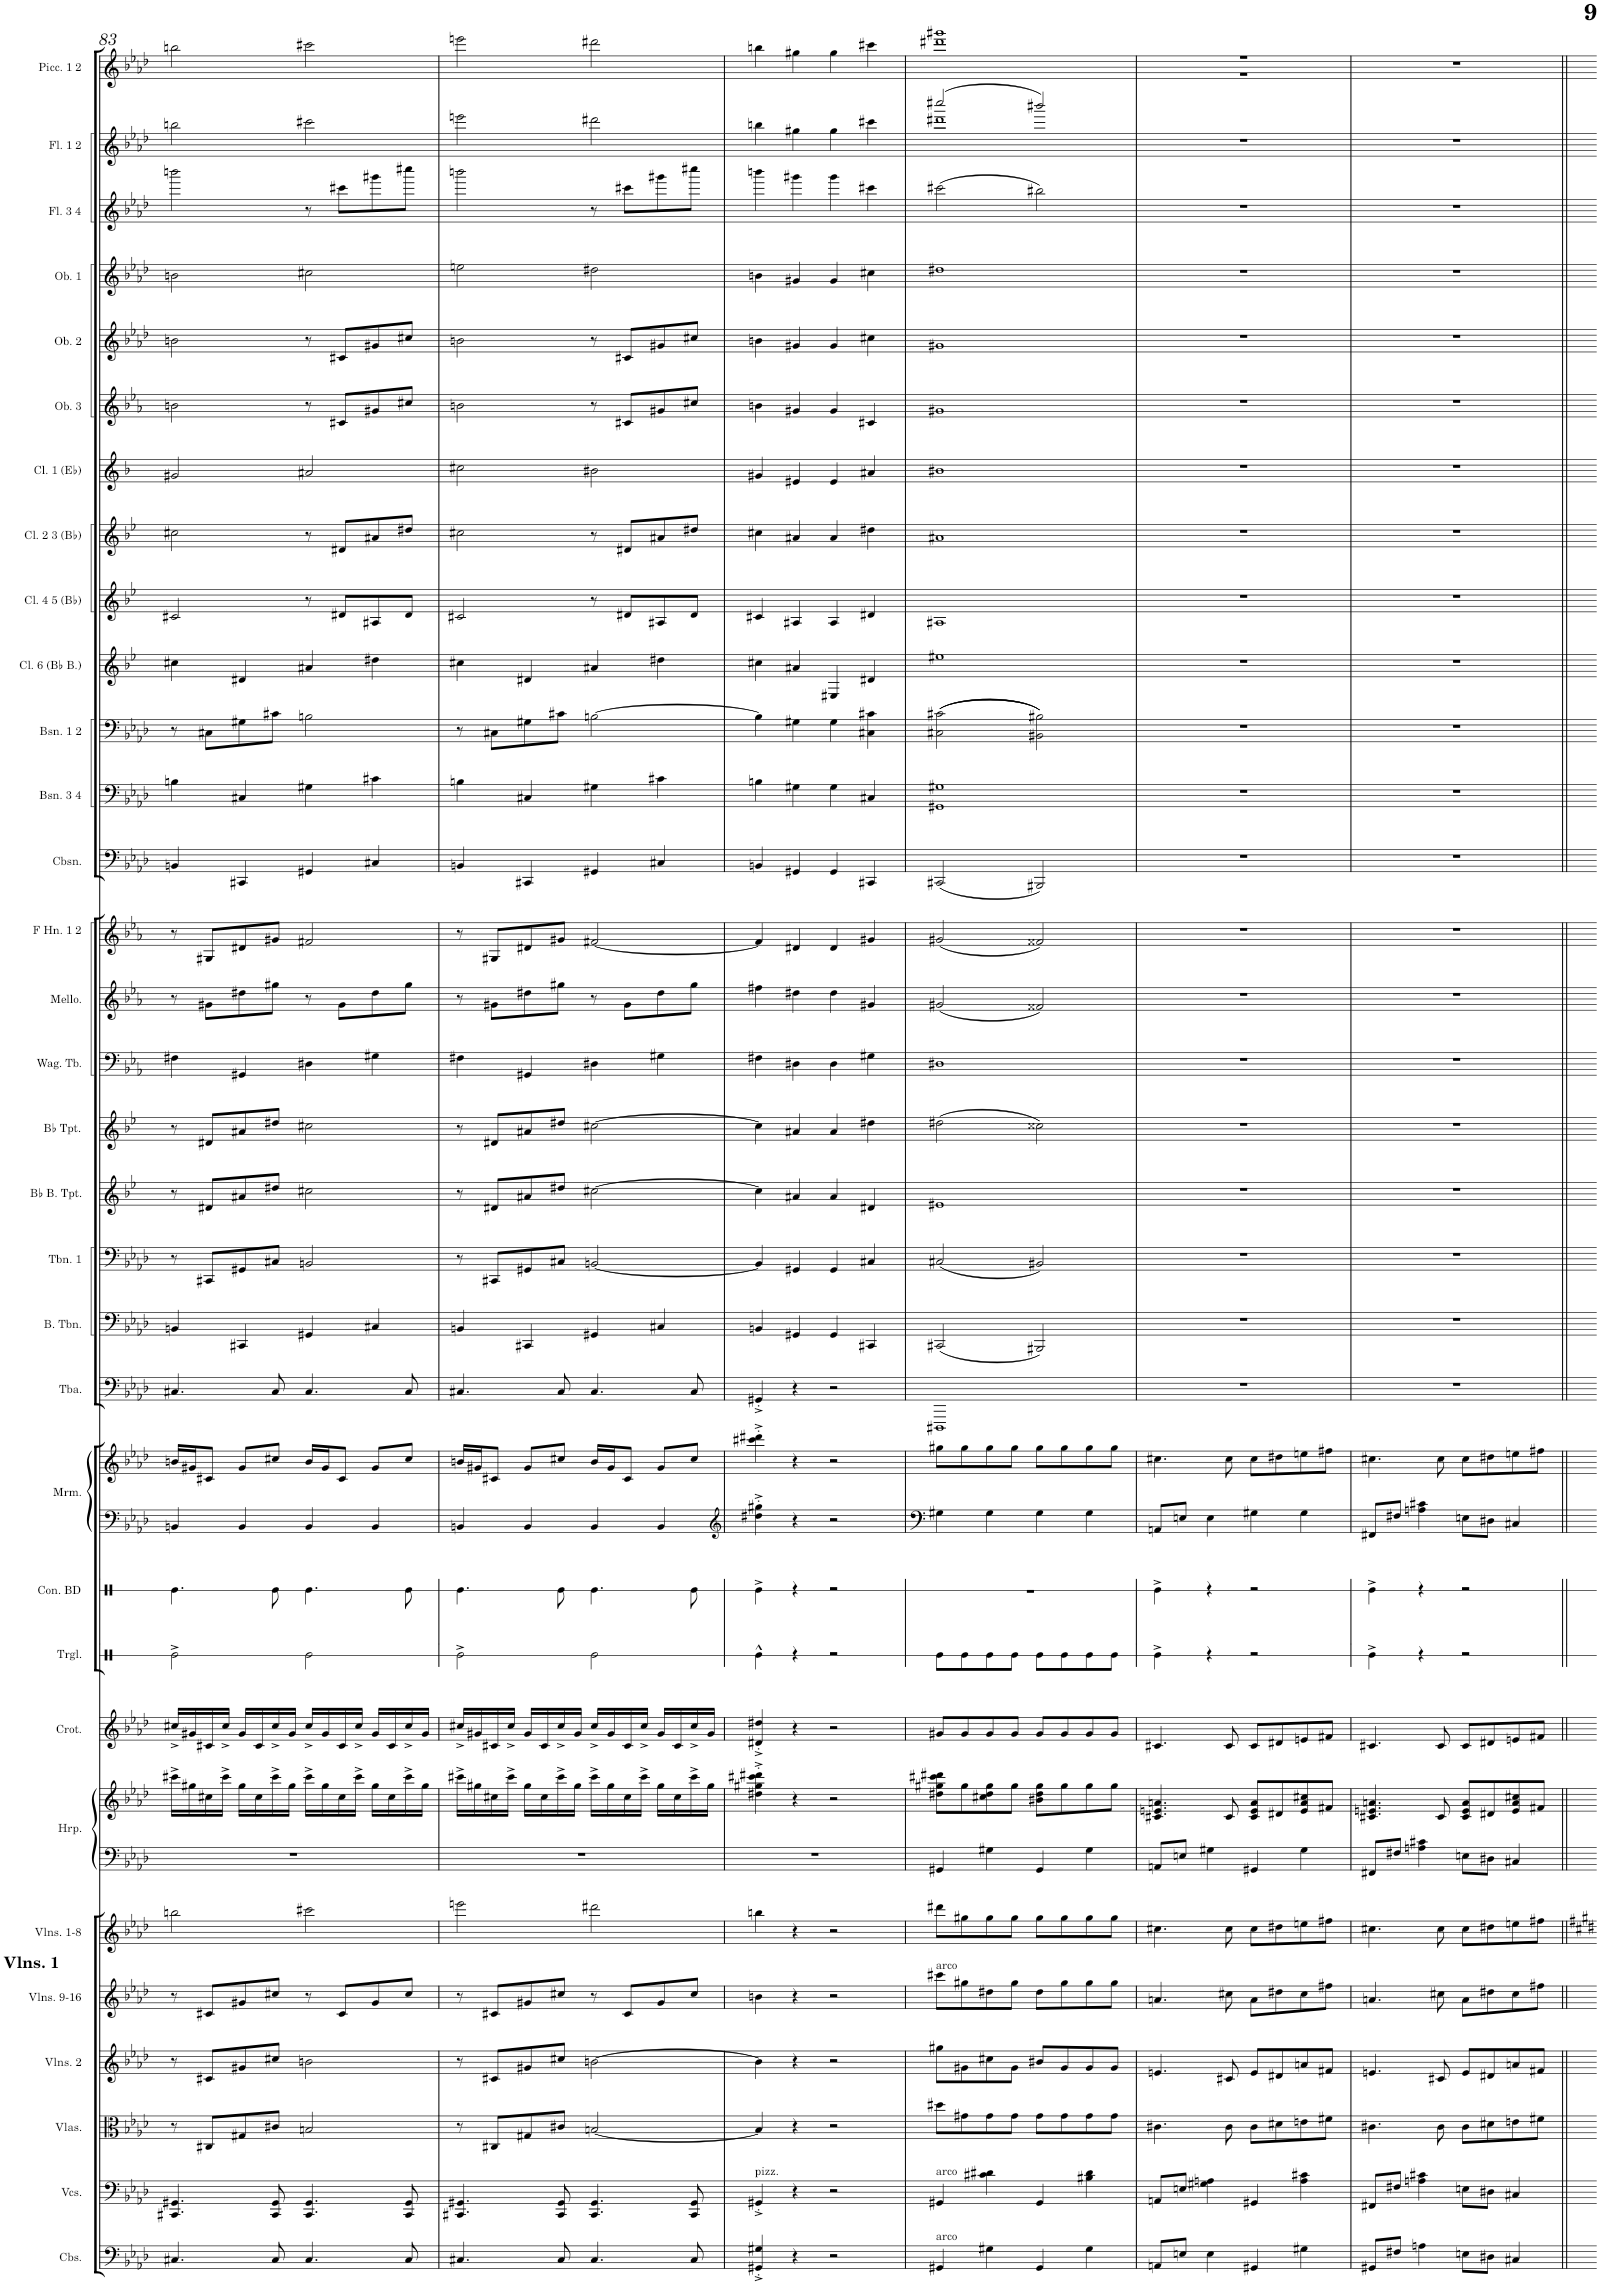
**kern	**kern	**kern	**kern	**kern	**kern	**kern	**kern	**kern	**kern	**kern	**kern	**kern	**kern	**kern	**kern	**kern	**kern	**kern	**kern	**kern	**kern	**kern	**kern	**kern	**kern	**kern	**kern	**kern	**kern	**kern	**kern	**kern	**kern
*part32	*part31	*part30	*part29	*part28	*part27	*part26	*part26	*part25	*part24	*part23	*part22	*part22	*part21	*part20	*part19	*part18	*part17	*part16	*part15	*part14	*part13	*part12	*part11	*part10	*part9	*part8	*part7	*part6	*part5	*part4	*part3	*part2	*part1
*staff34	*staff33	*staff32	*staff31	*staff30	*staff29	*staff28	*staff27	*staff26	*staff25	*staff24	*staff23	*staff22	*staff21	*staff20	*staff19	*staff18	*staff17	*staff16	*staff15	*staff14	*staff13	*staff12	*staff11	*staff10	*staff9	*staff8	*staff7	*staff6	*staff5	*staff4	*staff3	*staff2	*staff1
*I"Contrabasses	*I"Violoncellos	*I"Violas	*I"Violins 2	*I"Violins 1	*I"Violins 1-8	*I"Harp	*	*I"Crotales	*I"Triangle	*I"Concert Bass Drum	*I"Marimba	*	*I"Tuba	*I"Trombone 2	*I"Trombone 1	*I"Bb Bass Trumpet	*I"Bb Trumpet	*I"F Horn 5 &amp; 6	*I"F Horn 3 &amp; 4	*I"F Horn 1 &amp; 2	*I"Contrabassoon	*I"Bassoon 3 &amp; 4	*I"Bassoon 1 &amp; 2	*I"Clarinet 6 (Bb Bass)	*I"Clarinet 4 &amp; 5 (Bb)	*I"Clarinet 2 &amp; 3 (Bb)	*I"Clarinet 1 (Eb)	*I"Oboe 3 (E. Hn.)	*I"Oboe 2	*I"Oboe 1	*I"Flute 3 &amp; 4	*I"Flute 1 &amp; 2	*I"Piccolo 1 &amp; 2
*I'Cbs.	*I'Vcs.	*I'Vlas.	*I'Vlns. 2	*I'Vlns. 1	*I'Vlns. 1-8	*I'Hrp.	*	*I'Crot.	*I'Trgl.	*I'Con. BD	*I'Mrm.	*	*I'Tba.	*I'Tbn. 2	*I'Tbn. 1	*I'Bb B. Tpt.	*I'Bb Tpt.	*I'F Hn. 5 6	*I'F Hn. 3 4	*I'F Hn. 1 2	*I'Cbsn.	*I'Bsn. 3 4	*I'Bsn. 1 2	*I'Cl. 6 (Bb B.)	*I'Cl. 4 5 (Bb)	*I'Cl. 2 3 (Bb)	*I'Cl. 1 (Eb)	*I'Ob. 3	*I'Ob. 2	*I'Ob. 1	*I'Fl. 3 4	*I'Fl. 1 2	*I'Picc. 1 2
!!LO:PB:g=z
*clefF4	*clefF4	*clefC3	*clefG2	*clefG2	*clefG2	*clefF4	*clefG2	*clefG2	*clefX	*clefX	*clefG2	*clefG2	*clefF4	*clefF4	*clefF4	*clefG2	*clefG2	*clefF4	*clefF4	*clefF4	*clefF4	*clefF4	*clefF4	*clefG2	*clefG2	*clefG2	*clefG2	*clefG2	*clefG2	*clefG2	*clefG2	*clefG2	*clefG2
*Trd7c12	*	*	*	*	*	*	*	*Trd-14c-24	*	*	*	*	*	*	*	*Trd8c14	*Trd1c2	*Trd4c7	*Trd4c7	*Trd4c7	*Trd7c12	*	*	*Trd8c14	*Trd1c2	*Trd1c2	*Trd-2c-3	*Trd4c7	*	*	*	*	*Trd-7c-12
*k[b-e-a-d-]	*k[b-e-a-d-]	*k[b-e-a-d-]	*k[b-e-a-d-]	*k[b-e-a-d-]	*k[b-e-a-d-]	*k[b-e-a-d-]	*k[b-e-a-d-]	*k[b-e-a-d-]	*k[]	*k[]	*k[b-e-a-d-]	*k[b-e-a-d-]	*k[b-e-a-d-]	*k[b-e-a-d-]	*k[b-e-a-d-]	*k[b-e-]	*k[b-e-]	*k[b-e-a-]	*k[b-e-a-]	*k[b-e-a-]	*k[b-e-a-d-]	*k[b-e-a-d-]	*k[b-e-a-d-]	*k[b-e-]	*k[b-e-]	*k[b-e-]	*k[b-]	*k[b-e-a-]	*k[b-e-a-d-]	*k[b-e-a-d-]	*k[b-e-a-d-]	*k[b-e-a-d-]	*k[b-e-a-d-]
*M4/4	*M4/4	*M4/4	*M4/4	*M4/4	*M4/4	*M4/4	*M4/4	*M4/4	*M4/4	*M4/4	*M4/4	*M4/4	*M4/4	*M4/4	*M4/4	*M4/4	*M4/4	*M4/4	*M4/4	*M4/4	*M4/4	*M4/4	*M4/4	*M4/4	*M4/4	*M4/4	*M4/4	*M4/4	*M4/4	*M4/4	*M4/4	*M4/4	*M4/4
=83	=83	=83	=83	=83	=83	=83	=83	=83	=83	=83	=83	=83	=83	=83	=83	=83	=83	=83	=83	=83	=83	=83	=83	=83	=83	=83	=83	=83	=83	=83	=83	=83	=83
!	!	!	!	!	!LO:TX:b:B:t=Vlns. 1	!	!	!	!	!	!	!	!	!	!	!	!	!	!	!	!	!	!	!	!	!	!	!	!	!	!	!	!
4.C#X/	4.CC#X/ 4.GG#X/	8r	8r	8r	2bbn\	1r	16ccc#X^\LL	16cc#X^/LL	2Re^\	4.Re\	4BBn/	16bn/LL	4.C#X/	4BBn/	8r	8r	8r	4F#X\	8r	8r	4BBn/	4Bn\	8r	4cc#X\	2c#X/	2cc#X\	2g#X/	2bn\	2bn\	2bn\	2bbbn\	2bbn\	2bbn\
.	.	.	.	.	.	.	16gg#X\	16g#X/	.	.	.	16g#X/J	.	.	.	.	.	.	.	.	.	.	.	.	.	.	.	.	.	.	.	.	.
.	.	8C#X/L	8c#X/L	8c#X/L	.	.	16cc#X\	16c#X/	.	.	.	8c#X/J	.	.	8CC#X/L	8d#X/L	8d#X/L	.	8g#X\L	8G#X/L	.	.	8C#X\L	.	.	.	.	.	.	.	.	.	.
.	.	.	.	.	.	.	16ccc#^\JJ	16cc#^/JJ	.	.	.	.	.	.	.	.	.	.	.	.	.	.	.	.	.	.	.	.	.	.	.	.	.
.	.	8G#X/	8g#X/	8g#X/	.	.	16gg#\LL	16g#/LL	.	.	4BB/	8g#/L	.	4CC#X/	8GG#X/	8a#X/	8a#X/	4GG#X/	8dd#X\	8d#X/	4CC#X/	4C#X/	8G#X\	4d#X/	.	.	.	.	.	.	.	.	.
.	.	.	.	.	.	.	16cc#\	16c#/	.	.	.	.	.	.	.	.	.	.	.	.	.	.	.	.	.	.	.	.	.	.	.	.	.
8C#/	8CC#/ 8GG#/	8c#X/J	8cc#X/J	8cc#X/J	.	.	16ccc#^\	16cc#^/	.	8Re\	.	8cc#X/J	8C#/	.	8C#X/J	8dd#X/J	8dd#X/J	.	8gg#X\J	8g#X/J	.	.	8c#X\J	.	.	.	.	.	.	.	.	.	.
.	.	.	.	.	.	.	16gg#\JJ	16g#/JJ	.	.	.	.	.	.	.	.	.	.	.	.	.	.	.	.	.	.	.	.	.	.	.	.	.
4.C#/	4.CC#/ 4.GG#/	2Bn/	2bn\	8r	2ccc#X\	.	16ccc#^\LL	16cc#^/LL	2Re\	4.Re\	4BB/	16b/LL	4.C#/	4GG#X/	2BBn/	2cc#X\	2cc#X\	4D#X\	8r	2f#X/	4GG#X/	4G#X\	2Bn\	4a#X/	8r	8r	2a#X/	8r	8r	2cc#X\	8r	2ccc#X\	2ccc#X\
.	.	.	.	.	.	.	16gg#\	16g#/	.	.	.	16g#/J	.	.	.	.	.	.	.	.	.	.	.	.	.	.	.	.	.	.	.	.	.
.	.	.	.	8c#/L	.	.	16cc#\	16c#/	.	.	.	8c#/J	.	.	.	.	.	.	8g#\L	.	.	.	.	.	8d#X/L	8d#X/L	.	8c#X/L	8c#X/L	.	8ccc#X\L	.	.
.	.	.	.	.	.	.	16ccc#^\JJ	16cc#^/JJ	.	.	.	.	.	.	.	.	.	.	.	.	.	.	.	.	.	.	.	.	.	.	.	.	.
.	.	.	.	8g#/	.	.	16gg#\LL	16g#/LL	.	.	4BB/	8g#/L	.	4C#X/	.	.	.	4G#X\	8dd#\	.	4C#X/	4c#X\	.	4dd#X\	8A#X/	8a#X/	.	8g#X/	8g#X/	.	8ggg#X\	.	.
.	.	.	.	.	.	.	16cc#\	16c#/	.	.	.	.	.	.	.	.	.	.	.	.	.	.	.	.	.	.	.	.	.	.	.	.	.
8C#/	8CC#/ 8GG#/	.	.	8cc#/J	.	.	16ccc#^\	16cc#^/	.	8Re\	.	8cc#/J	8C#/	.	.	.	.	.	8gg#\J	.	.	.	.	.	8d#/J	8dd#X/J	.	8cc#X/J	8cc#X/J	.	8cccc#X\J	.	.
.	.	.	.	.	.	.	16gg#\JJ	16g#/JJ	.	.	.	.	.	.	.	.	.	.	.	.	.	.	.	.	.	.	.	.	.	.	.	.	.
=84	=84	=84	=84	=84	=84	=84	=84	=84	=84	=84	=84	=84	=84	=84	=84	=84	=84	=84	=84	=84	=84	=84	=84	=84	=84	=84	=84	=84	=84	=84	=84	=84	=84
4.C#X/	4.CC#X/ 4.GG#X/	8r	8r	8r	2eeen\	1r	16ccc#X^\LL	16cc#X^/LL	2Re^\	4.Re\	4BBn/	16bn/LL	4.C#X/	4BBn/	8r	8r	8r	4F#X\	8r	8r	4BBn/	4Bn\	8r	4cc#X\	2c#X/	2cc#X\	2cc#X\	2bn\	2bn\	2een\	2bbbn\	2eeen\	2eeen\
.	.	.	.	.	.	.	16gg#X\	16g#X/	.	.	.	16g#X/J	.	.	.	.	.	.	.	.	.	.	.	.	.	.	.	.	.	.	.	.	.
.	.	8C#X/L	8c#X/L	8c#X/L	.	.	16cc#X\	16c#X/	.	.	.	8c#X/J	.	.	8CC#X/L	8d#X/L	8d#X/L	.	8g#X\L	8G#X/L	.	.	8C#X\L	.	.	.	.	.	.	.	.	.	.
.	.	.	.	.	.	.	16ccc#^\JJ	16cc#^/JJ	.	.	.	.	.	.	.	.	.	.	.	.	.	.	.	.	.	.	.	.	.	.	.	.	.
.	.	8G#X/	8g#X/	8g#X/	.	.	16gg#\LL	16g#/LL	.	.	4BB/	8g#/L	.	4CC#X/	8GG#X/	8a#X/	8a#X/	4GG#X/	8dd#X\	8d#X/	4CC#X/	4C#X/	8G#X\	4d#X/	.	.	.	.	.	.	.	.	.
.	.	.	.	.	.	.	16cc#\	16c#/	.	.	.	.	.	.	.	.	.	.	.	.	.	.	.	.	.	.	.	.	.	.	.	.	.
8C#/	8CC#/ 8GG#/	8c#X/J	8cc#X/J	8cc#X/J	.	.	16ccc#^\	16cc#^/	.	8Re\	.	8cc#X/J	8C#/	.	8C#X/J	8dd#X/J	8dd#X/J	.	8gg#X\J	8g#X/J	.	.	8c#X\J	.	.	.	.	.	.	.	.	.	.
.	.	.	.	.	.	.	16gg#\JJ	16g#/JJ	.	.	.	.	.	.	.	.	.	.	.	.	.	.	.	.	.	.	.	.	.	.	.	.	.
4.C#/	4.CC#/ 4.GG#/	[2Bn/	[2bn\	8r	2ddd#X\	.	16ccc#^\LL	16cc#^/LL	2Re\	4.Re\	4BB/	16b/LL	4.C#/	4GG#X/	[2BBn/	[2cc#X\	[2cc#X\	4D#X\	8r	[2f#X/	4GG#X/	4G#X\	[2Bn\	4a#X/	8r	8r	2b#X\	8r	8r	2dd#X\	8r	2ddd#X\	2ddd#X\
.	.	.	.	.	.	.	16gg#\	16g#/	.	.	.	16g#/J	.	.	.	.	.	.	.	.	.	.	.	.	.	.	.	.	.	.	.	.	.
.	.	.	.	8c#/L	.	.	16cc#\	16c#/	.	.	.	8c#/J	.	.	.	.	.	.	8g#\L	.	.	.	.	.	8d#X/L	8d#X/L	.	8c#X/L	8c#X/L	.	8ccc#X\L	.	.
.	.	.	.	.	.	.	16ccc#^\JJ	16cc#^/JJ	.	.	.	.	.	.	.	.	.	.	.	.	.	.	.	.	.	.	.	.	.	.	.	.	.
.	.	.	.	8g#/	.	.	16gg#\LL	16g#/LL	.	.	4BB/	8g#/L	.	4C#X/	.	.	.	4G#X\	8dd#\	.	4C#X/	4c#X\	.	4dd#X\	8A#X/	8a#X/	.	8g#X/	8g#X/	.	8ggg#X\	.	.
.	.	.	.	.	.	.	16cc#\	16c#/	.	.	.	.	.	.	.	.	.	.	.	.	.	.	.	.	.	.	.	.	.	.	.	.	.
8C#/	8CC#/ 8GG#/	.	.	8cc#/J	.	.	16ccc#^\	16cc#^/	.	8Re\	.	8cc#/J	8C#/	.	.	.	.	.	8gg#\J	.	.	.	.	.	8d#/J	8dd#X/J	.	8cc#X/J	8cc#X/J	.	8cccc#X\J	.	.
.	.	.	.	.	.	.	16gg#\JJ	16g#/JJ	.	.	.	.	.	.	.	.	.	.	.	.	.	.	.	.	.	.	.	.	.	.	.	.	.
=85	=85	=85	=85	=85	=85	=85	=85	=85	=85	=85	=85	=85	=85	=85	=85	=85	=85	=85	=85	=85	=85	=85	=85	=85	=85	=85	=85	=85	=85	=85	=85	=85	=85
*	*	*	*	*	*	*	*	*	*	*	*clefG2	*	*	*	*	*	*	*	*	*	*	*	*	*	*	*	*	*	*	*	*	*	*
!	!LO:TX:a:t=pizz.	!	!	!	!	!	!	!	!	!	!	!	!	!	!	!	!	!	!	!	!	!	!	!	!	!	!	!	!	!	!	!	!
4GG#X/'^ 4G#X/'^	4GG#X'^/	4B/]	4b\]	4bn\	4bbn\	1r	4dd#X\'^ 4gg#X\'^ 4ccc#X\'^ 4ddd#X\'^	4d#X/'^ 4dd#X/'^	4Re^^\	4Re^\	4dd#X\'^ 4gg#X\'^	4ccc#X\'^ 4ddd#X\'^	4GG#X'^/	4BBn/	4BB/]	4cc#\]	4cc#\]	4F#X\	4ff#X\	4f#/]	4BBn/	4Bn\	4B\]	4cc#X\	4c#X/	4cc#X\	4g#X/	4bn\	4bn\	4bn\	4bbbn\	4bbn\	4bbn\
4r	4r	4r	4r	4r	4r	.	4r	4r	4r	4r	4r	4r	4r	4GG#X/	4GG#X/	4a#X/	4a#X/	4D#X\	4dd#X\	4d#X/	4GG#X/	4G#X\	4G#X\	4a#X/	4A#X/	4a#X/	4e#X/	4g#X/	4g#X/	4g#X/	4ggg#X\	4gg#X\	4gg#X\
2r	2r	2r	2r	2r	2r	.	2r	2r	2r	2r	2r	2r	2r	4GG#/	4GG#/	4a#/	4a#/	4D#\	4dd#\	4d#/	4GG#/	4G#\	4G#\	4E#X/	4A#/	4a#/	4e#/	4g#/	4g#/	4g#/	4ggg#\	4gg#\	4gg#\
.	.	.	.	.	.	.	.	.	.	.	.	.	.	4CC#X/	4C#X/	4d#X/	4dd#X\	4G#X\	4g#X/	4g#X/	4CC#X/	4C#X/	4C#X\ 4c#X\	4d#X/	4d#X/	4dd#X\	4a#X/	4c#X/	4cc#X\	4cc#X\	4ccc#X\	4ccc#X\	4ccc#X\
=86	=86	=86	=86	=86	=86	=86	=86	=86	=86	=86	=86	=86	=86	=86	=86	=86	=86	=86	=86	=86	=86	=86	=86	=86	=86	=86	=86	=86	=86	=86	=86	=86	=86
*	*	*	*	*	*	*	*	*	*	*	*	*	*	*	*	*	*	*	*	*	*	*	*	*	*	*	*	*	*	*	*	*^	*^
!	!	!	!	!LO:TX:a:t=arco	!	!	!	!	!	!	!	!	!	!	!	!	!	!	!	!	!	!	!	!	!	!	!	!	!	!	!	!	!	!	!
!	!LO:TX:a:t=arco	!	!	!	!	!	!	!	!	!	!	!	!	!	!	!	!	!	!	!	!	!	!	!	!	!	!	!	!	!	!	!	!	!	!
!LO:TX:a:t=arco	!	!	!	!	!	!	!	!	!	!	!	!	!	!	!	!	!	!	!	!	!	!	!	!	!	!	!	!	!	!	!	!	!	!	!
4GG#X/	4GG#X/	8dd#X\L	8gg#X\L	8ccc#X\L	8ddd#X\L	4GG#X/	8dd#X\ 8gg#X\ 8ccc#X\ 8ddd#X\L	8g#X/L	8Re\L	1r	4G#X\	8gg#X\L	1DDD#X	(2CC#X/	(2C#X/	1e#X	(2dd#X\	1D#X	(2g#X/	(2g#X/	(2CC#X/	1GG#X 1G#X	((2C#X\ 2c#X\	1ee#X	1A#X	1a#X	1b#X	1g#X	1g#X	1dd#X	(2ccc#X\	(2cccc#X/	1ddd#X	1ggg#X	1ddd#X
.	.	8g#X\	8g#X\	8gg#X\	8gg#X\	.	8gg#\	8g#/	8Re\	.	.	8gg#\	.	.	.	.	.	.	.	.	.	.	.	.	.	.	.	.	.	.	.	.	.	.	.
4G#X\	4c#X\ 4d#X\	8g#\	8cc#X\	8dd#X\	8gg#\	4G#X\	8cc#X\ 8dd#\ 8gg#\	8g#/	8Re\	.	4G#\	8gg#\	.	.	.	.	.	.	.	.	.	.	.	.	.	.	.	.	.	.	.	.	.	.	.
.	.	8g#\J	8g#\J	8gg#\J	8gg#\J	.	8gg#\J	8g#/J	8Re\J	.	.	8gg#\J	.	.	.	.	.	.	.	.	.	.	.	.	.	.	.	.	.	.	.	.	.	.	.
4GG#/	4GG#/	8g#\L	8b#X/L	8dd#\L	8gg#\L	4GG#/	8b#X\ 8dd#\ 8gg#\L	8g#/L	8Re\L	.	4G#\	8gg#\L	.	2BBB#X/)	2BB#X/)	.	2cc##X\)	.	2f##X/)	2f##X/)	2BBB#X/)	.	2BB#X\ 2B#X\))	.	.	.	.	.	.	.	2bb#X\)	2bbb#X/)	.	.	.
.	.	8g#\	8g#/	8gg#\	8gg#\	.	8gg#\	8g#/	8Re\	.	.	8gg#\	.	.	.	.	.	.	.	.	.	.	.	.	.	.	.	.	.	.	.	.	.	.	.
4G#\	4B#X\ 4d#\	8g#\	8g#/	8gg#\	8gg#\	4G#\	8gg#\	8g#/	8Re\	.	4G#\	8gg#\	.	.	.	.	.	.	.	.	.	.	.	.	.	.	.	.	.	.	.	.	.	.	.
.	.	8g#\J	8g#/J	8gg#\J	8gg#\J	.	8gg#\J	8g#/J	8Re\J	.	.	8gg#\J	.	.	.	.	.	.	.	.	.	.	.	.	.	.	.	.	.	.	.	.	.	.	.
*	*	*	*	*	*	*	*	*	*	*	*	*	*	*	*	*	*	*	*	*	*	*	*	*	*	*	*	*	*	*	*	*v	*v	*	*
=87	=87	=87	=87	=87	=87	=87	=87	=87	=87	=87	=87	=87	=87	=87	=87	=87	=87	=87	=87	=87	=87	=87	=87	=87	=87	=87	=87	=87	=87	=87	=87	=87	=87	=87
8AAn/L	8AAn/L	4.c#X\	4.en/	4.an/	4.cc#X\	8AAn/L	4.c#X/ 4.en/ 4.an/	4.c#X/	4Re^\	4Re^\	8AAn/L	4.cc#X\	1r	1r	1r	1r	1r	1r	1r	1r	1r	1r	1r	1r	1r	1r	1r	1r	1r	1r	1r	1r	1r	1r
8En/J	8En/J	.	.	.	.	8En/J	.	.	.	.	8En/J	.	.	.	.	.	.	.	.	.	.	.	.	.	.	.	.	.	.	.	.	.	.	.
4E\	4G#X\ 4An\	.	.	.	.	4G#X\	.	.	4r	4r	4E\	.	.	.	.	.	.	.	.	.	.	.	.	.	.	.	.	.	.	.	.	.	.	.
.	.	8c#\	8c#X/	8cc#X\	8cc#\	.	8c#/	8c#/	.	.	.	8cc#\	.	.	.	.	.	.	.	.	.	.	.	.	.	.	.	.	.	.	.	.	.	.
4GG#X/	4GG#X/	8c#\L	8e/L	8a\L	8cc#\L	4GG#X/	8c#/ 8e/ 8a/L	8c#/L	2r	2r	4G#X\	8cc#\L	.	.	.	.	.	.	.	.	.	.	.	.	.	.	.	.	.	.	.	.	.	.
.	.	8d#X\	8d#X/	8dd#X\	8dd#X\	.	8d#X/	8d#X/	.	.	.	8dd#X\	.	.	.	.	.	.	.	.	.	.	.	.	.	.	.	.	.	.	.	.	.	.
4G#X\	4A\ 4c#X\	8en\	8an/	8cc#\	8een\	4G#\	8e/ 8a/ 8cc#X/	8en/	.	.	4G#\	8een\	.	.	.	.	.	.	.	.	.	.	.	.	.	.	.	.	.	.	.	.	.	.
.	.	8f#X\J	8f#X/J	8ff#X\J	8ff#X\J	.	8f#X/J	8f#X/J	.	.	.	8ff#X\J	.	.	.	.	.	.	.	.	.	.	.	.	.	.	.	.	.	.	.	.	.	.
*	*	*	*	*	*	*	*	*	*	*	*	*	*	*	*	*	*	*	*	*	*	*	*	*	*	*	*	*	*	*	*	*	*v	*v
=88	=88	=88	=88	=88	=88	=88	=88	=88	=88	=88	=88	=88	=88	=88	=88	=88	=88	=88	=88	=88	=88	=88	=88	=88	=88	=88	=88	=88	=88	=88	=88	=88	=88
8GG#X/L	8FF#X/L	4.c#X\	4.en/	4.an/	4.cc#X\	8FF#X/L	4.c#X/ 4.en/ 4.an/	4.c#X/	4Re^\	4Re^\	8FF#X/L	4.cc#X\	1r	1r	1r	1r	1r	1r	1r	1r	1r	1r	1r	1r	1r	1r	1r	1r	1r	1r	1r	1r	1r
8F#X/J	8F#X/J	.	.	.	.	8F#X/J	.	.	.	.	8F#X/J	.	.	.	.	.	.	.	.	.	.	.	.	.	.	.	.	.	.	.	.	.	.
4An\	4An\ 4c#X\	.	.	.	.	4An\ 4c#X\	.	.	4r	4r	4An\ 4c#X\	.	.	.	.	.	.	.	.	.	.	.	.	.	.	.	.	.	.	.	.	.	.
.	.	8c#\	8c#X/	8cc#X\	8cc#\	.	8c#/	8c#/	.	.	.	8cc#\	.	.	.	.	.	.	.	.	.	.	.	.	.	.	.	.	.	.	.	.	.
8En\L	8En\L	8c#\L	8e/L	8a\L	8cc#\L	8En\L	8c#/ 8e/ 8a/L	8c#/L	2r	2r	8En\L	8cc#\L	.	.	.	.	.	.	.	.	.	.	.	.	.	.	.	.	.	.	.	.	.
8D#X\J	8D#X\J	8d#X\	8d#X/	8dd#X\	8dd#X\	8D#X\J	8d#X/	8d#X/	.	.	8D#X\J	8dd#X\	.	.	.	.	.	.	.	.	.	.	.	.	.	.	.	.	.	.	.	.	.
4C#X/	4C#X/	8en\	8an/	8cc#\	8een\	4C#X/	8e/ 8a/ 8cc#X/	8en/	.	.	4C#X/	8een\	.	.	.	.	.	.	.	.	.	.	.	.	.	.	.	.	.	.	.	.	.
.	.	8f#X\J	8f#X/J	8ff#X\J	8ff#X\J	.	8f#X/J	8f#X/J	.	.	.	8ff#X\J	.	.	.	.	.	.	.	.	.	.	.	.	.	.	.	.	.	.	.	.	.
=||	=||	=||	=||	=||	=||	=||	=||	=||	=||	=||	=||	=||	=||	=||	=||	=||	=||	=||	=||	=||	=||	=||	=||	=||	=||	=||	=||	=||	=||	=||	=||	=||	=||
*-	*-	*-	*-	*-	*-	*-	*-	*-	*-	*-	*-	*-	*-	*-	*-	*-	*-	*-	*-	*-	*-	*-	*-	*-	*-	*-	*-	*-	*-	*-	*-	*-	*-
